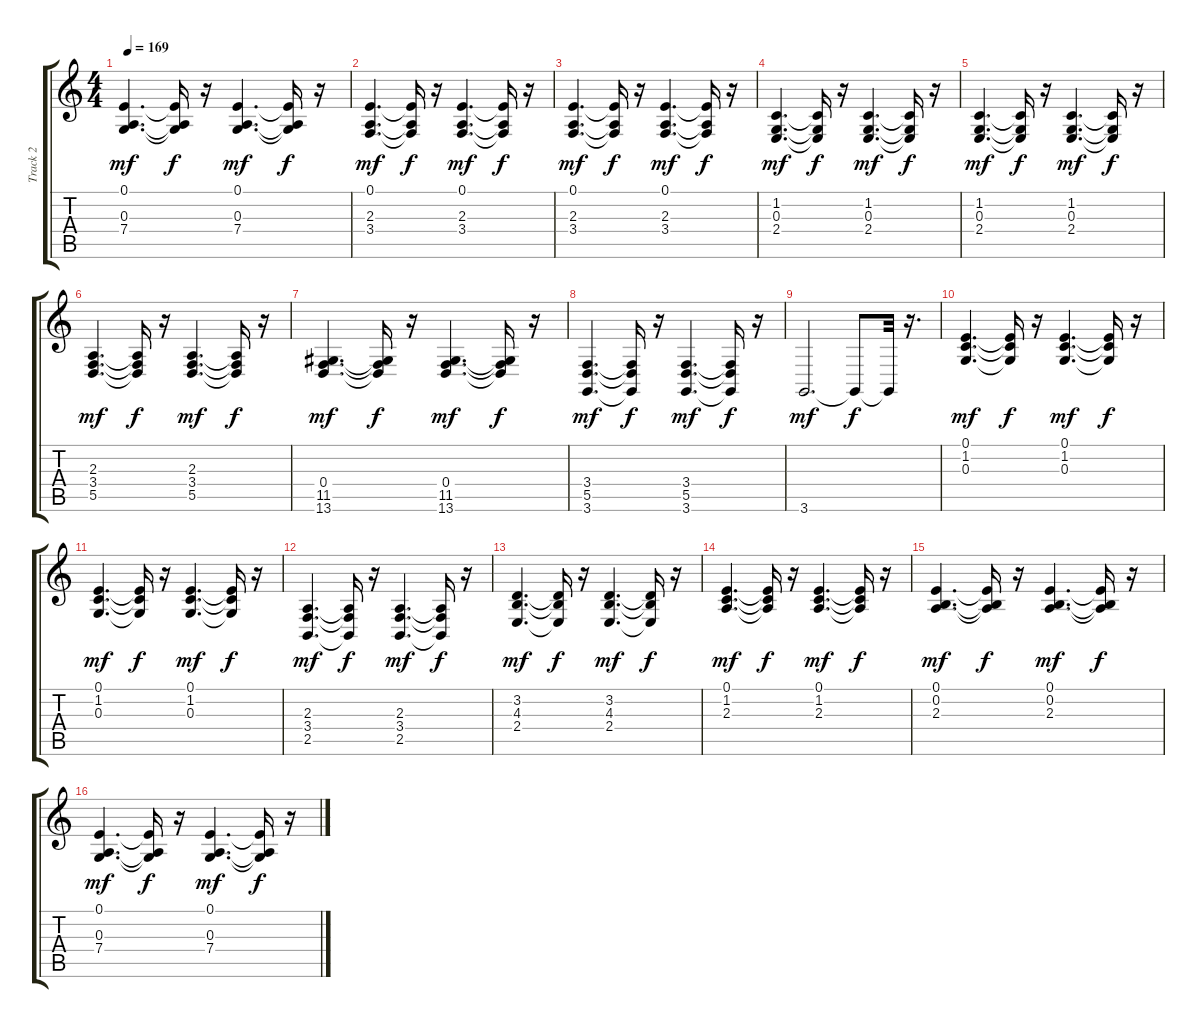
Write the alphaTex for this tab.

\track ("Track 2" "Track 2") {instrument acousticgrandpiano}
\staff {score tabs}
\tuning (E4 B3 G3 D3 A2 E2) {hide}
\ts (4 4)
\tempo 169
\clef g2
\ks c
(0.1 0.3 7.4).4{d dy mf} (0.1{t} 0.3{t} 7.4{t}).16{dy f} r.16 (0.1 0.3 7.4).4{d dy mf} (0.1{t} 0.3{t} 7.4{t}).16{dy f} r.16 |
(0.1 2.3 3.4).4{d dy mf} (0.1{t} 2.3{t} 3.4{t}).16{dy f} r.16 (0.1 2.3 3.4).4{d dy mf} (0.1{t} 2.3{t} 3.4{t}).16{dy f} r.16 |
(0.1 2.3 3.4).4{d dy mf} (0.1{t} 2.3{t} 3.4{t}).16{dy f} r.16 (0.1 2.3 3.4).4{d dy mf} (0.1{t} 2.3{t} 3.4{t}).16{dy f} r.16 |
(1.2 0.3 2.4).4{d dy mf} (1.2{t} 0.3{t} 2.4{t}).16{dy f} r.16 (1.2 0.3 2.4).4{d dy mf} (1.2{t} 0.3{t} 2.4{t}).16{dy f} r.16 |
(1.2 0.3 2.4).4{d dy mf} (1.2{t} 0.3{t} 2.4{t}).16{dy f} r.16 (1.2 0.3 2.4).4{d dy mf} (1.2{t} 0.3{t} 2.4{t}).16{dy f} r.16 |
(2.3 3.4 5.5).4{d dy mf} (2.3{t} 3.4{t} 5.5{t}).16{dy f} r.16 (2.3 3.4 5.5).4{d dy mf} (2.3{t} 3.4{t} 5.5{t}).16{dy f} r.16 |
(0.4 11.5 13.6).4{d dy mf} (0.4{t} 11.5{t} 13.6{t}).16{dy f} r.16 (0.4 11.5 13.6).4{d dy mf} (0.4{t} 11.5{t} 13.6{t}).16{dy f} r.16 |
(3.4 5.5 3.6).4{d dy mf} (3.4{t} 5.5{t} 3.6{t}).16{dy f} r.16 (3.4 5.5 3.6).4{d dy mf} (3.4{t} 5.5{t} 3.6{t}).16{dy f} r.16 |
3.6.2{d dy mf} 3.6{t}.8{dy f} 3.6{t}.32 r.16{d} |
(0.1 1.2 0.3).4{d dy mf} (0.1{t} 1.2{t} 0.3{t}).16{dy f} r.16 (0.1 1.2 0.3).4{d dy mf} (0.1{t} 1.2{t} 0.3{t}).16{dy f} r.16 |
(0.1 1.2 0.3).4{d dy mf} (0.1{t} 1.2{t} 0.3{t}).16{dy f} r.16 (0.1 1.2 0.3).4{d dy mf} (0.1{t} 1.2{t} 0.3{t}).16{dy f} r.16 |
(2.3 3.4 2.5).4{d dy mf} (2.3{t} 3.4{t} 2.5{t}).16{dy f} r.16 (2.3 3.4 2.5).4{d dy mf} (2.3{t} 3.4{t} 2.5{t}).16{dy f} r.16 |
(3.2 4.3 2.4).4{d dy mf} (3.2{t} 4.3{t} 2.4{t}).16{dy f} r.16 (3.2 4.3 2.4).4{d dy mf} (3.2{t} 4.3{t} 2.4{t}).16{dy f} r.16 |
(0.1 1.2 2.3).4{d dy mf} (0.1{t} 1.2{t} 2.3{t}).16{dy f} r.16 (0.1 1.2 2.3).4{d dy mf} (0.1{t} 1.2{t} 2.3{t}).16{dy f} r.16 |
(0.1 0.2 2.3).4{d dy mf} (0.1{t} 0.2{t} 2.3{t}).16{dy f} r.16 (0.1 0.2 2.3).4{d dy mf} (0.1{t} 0.2{t} 2.3{t}).16{dy f} r.16 |
(0.1 0.3 7.4).4{d dy mf} (0.1{t} 0.3{t} 7.4{t}).16{dy f} r.16 (0.1 0.3 7.4).4{d dy mf} (0.1{t} 0.3{t} 7.4{t}).16{dy f} r.16
